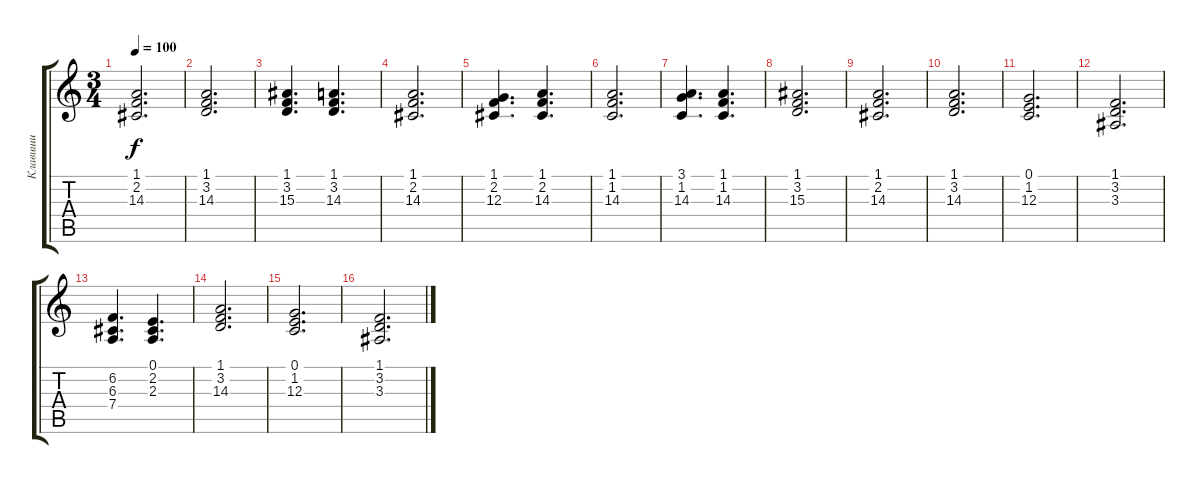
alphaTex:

\track ("Клавиши" "Клавиши") {instrument choiraahs}
\staff {score tabs}
\tuning (E4 B3 G3 D3 A2 E2) {hide}
\ts (3 4)
\tempo 100
\clef g2
\ks c
(1.1 2.2 14.3).2{d dy f} |
(1.1 3.2 14.3).2{d} |
(1.1 3.2 15.3).4{d} (1.1 3.2 14.3).4{d} |
(1.1 2.2 14.3).2{d} |
(1.1 2.2 12.3).4{d} (1.1 2.2 14.3).4{d} |
(1.1 1.2 14.3).2{d} |
(3.1 1.2 14.3).4{d} (1.1 1.2 14.3).4{d} |
(1.1 3.2 15.3).2{d} |
(1.1 2.2 14.3).2{d} |
(1.1 3.2 14.3).2{d} |
(0.1 1.2 12.3).2{d} |
(1.1 3.2 3.3).2{d} |
(6.2 6.3 7.4).4{d} (0.1 2.2 2.3).4{d} |
(1.1 3.2 14.3).2{d} |
(0.1 1.2 12.3).2{d} |
(1.1 3.2 3.3).2{d}
